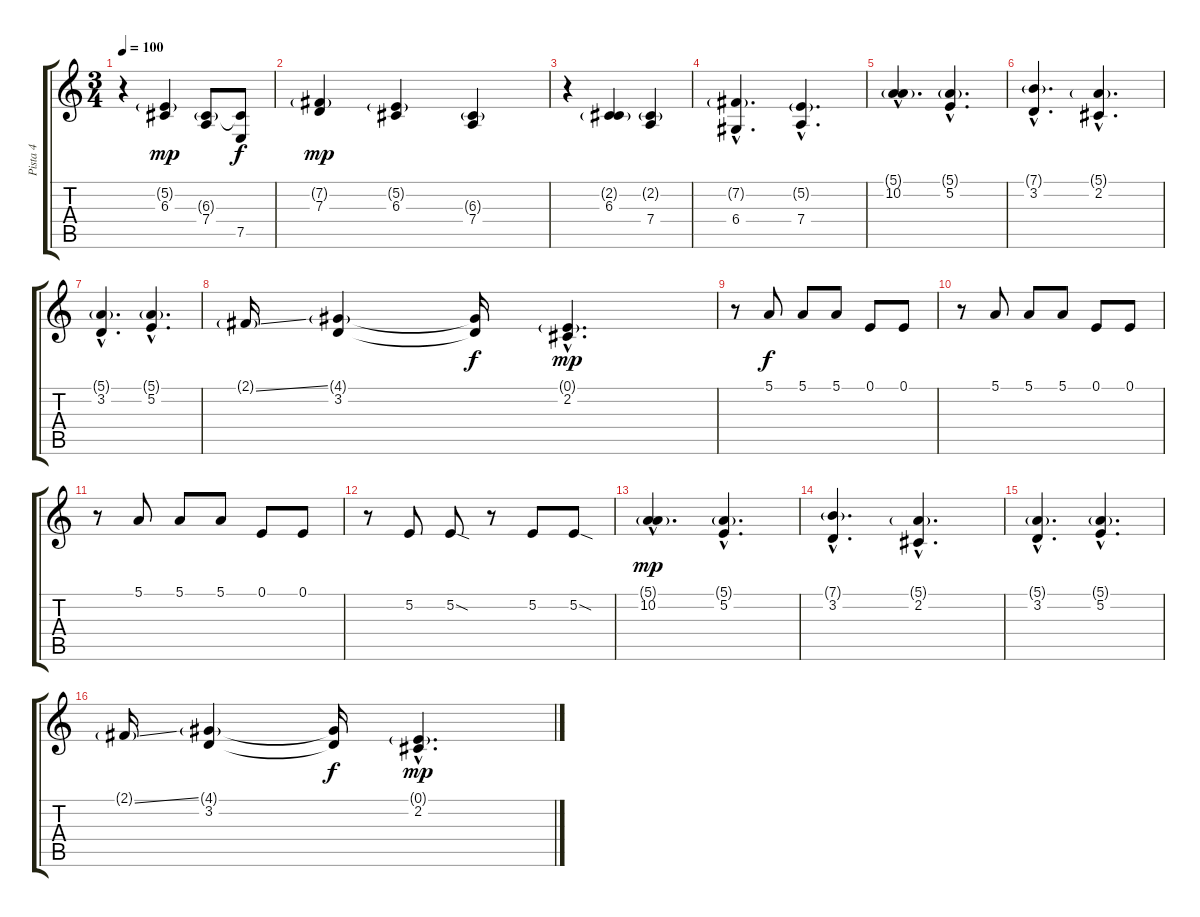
\track ("Pista 4" "Pista 4") {instrument clarinet}
\staff {score tabs}
\tuning (E4 B3 G3 D3 A2 E2) {hide}
\ts (3 4)
\tempo 100
\clef g2
\ks c
r.4{dy mp} (5.2{g} 6.3).4 (6.3{g} 7.4).8 (6.3{t} 7.5).8{dy f} |
(7.2{g} 7.3).4{dy mp} (5.2{g} 6.3).4 (6.3{g} 7.4).4 |
r.4 (2.2{g} 6.3).4 (2.2{g} 7.4).4 |
(7.2{g hac} 6.4{hac}).4{d} (5.2{g hac} 7.4{hac}).4{d} |
(5.1{g hac} 10.2{hac}).4{d} (5.1{g hac} 5.2{hac}).4{d} |
(7.1{g hac} 3.2{hac}).4{d} (5.1{g hac} 2.2{hac}).4{d} |
(5.1{g hac} 3.2{hac}).4{d} (5.1{g hac} 5.2{hac}).4{d} |
2.1{ss g}.16 (4.1{g} 3.2).4 (4.1{t} 3.2{t}).16{dy f} (0.1{g hac} 2.2{hac}).4{d dy mp} |
r.8 5.1.8{dy f} 5.1.8 5.1.8 0.1.8 0.1.8 |
r.8 5.1.8 5.1.8 5.1.8 0.1.8 0.1.8 |
r.8 5.1.8 5.1.8 5.1.8 0.1.8 0.1.8 |
r.8 5.2.8 5.2{sod}.8 r.8 5.2.8 5.2{sod}.8 |
(5.1{g hac} 10.2{hac}).4{d dy mp} (5.1{g hac} 5.2{hac}).4{d} |
(7.1{g hac} 3.2{hac}).4{d} (5.1{g hac} 2.2{hac}).4{d} |
(5.1{g hac} 3.2{hac}).4{d} (5.1{g hac} 5.2{hac}).4{d} |
2.1{ss g}.16 (4.1{g} 3.2).4 (4.1{t} 3.2{t}).16{dy f} (0.1{g hac} 2.2{hac}).4{d dy mp}
